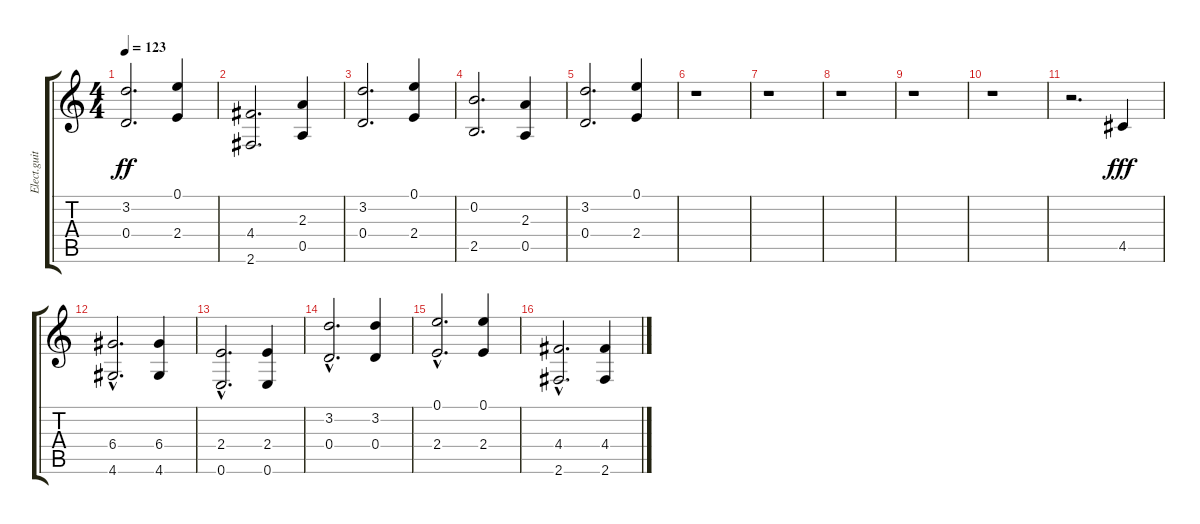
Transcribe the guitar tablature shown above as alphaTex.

\track ("Elect.guitar (clean)" "Elect.guit") {instrument distortionguitar}
\staff {score tabs}
\tuning (E4 B3 G3 D3 A2 E2) {hide}
\ts (4 4)
\tempo 123
\clef g2
\ks c
(3.2 0.4).2{d dy ff} (0.1 2.4).4 |
(4.4 2.6).2{d} (2.3 0.5).4 |
(3.2 0.4).2{d} (0.1 2.4).4 |
(0.2 2.5).2{d} (2.3 0.5).4 |
(3.2 0.4).2{d} (0.1 2.4).4 |
r.1 |
r.1 |
r.1 |
r.1 |
r.1 |
r.2{d} 4.5.4{dy fff} |
(6.4{hac} 4.6{hac}).2{d} (6.4 4.6).4 |
(2.4{hac} 0.6{hac}).2{d} (2.4 0.6).4 |
(3.2{hac} 0.4{hac}).2{d volume 14} (3.2 0.4).4 |
(0.1{hac} 2.4{hac}).2{d} (0.1 2.4).4 |
(4.4{hac} 2.6{hac}).2{d} (4.4 2.6).4
